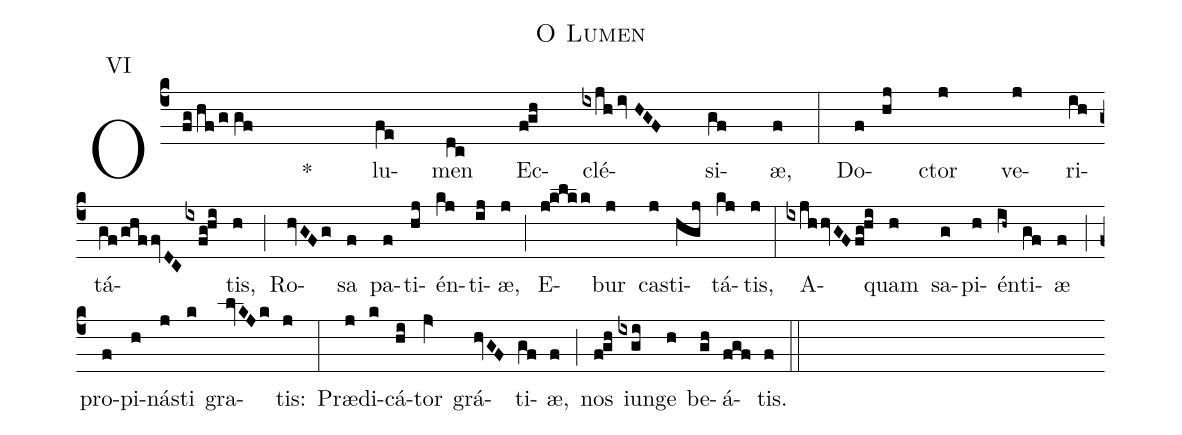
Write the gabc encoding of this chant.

name: O Lumen;
annotation: VI;
%%
(c4)O(fg/hf/ggf) *(//) lu(fe)men(dc) Ec(f!gh)clé(ixjh/ivHGF)si(gf)æ,(f) (:) Do(f//hj)ctor(j) ve(j)ri(ihz)tá(gf/ghf/fvDC/ixfg!hi)tis,(h) (;) Ro(hvGFg)sa(f) pa(f)ti(hj)én(kj)ti(ij)æ,(j) (;) E(j!klkk)bur(j) ca(j)sti(hgj)tá(kj)tis,(j) (:) A(ixjhhvGF/fg!hi)quam(h) sa(g)pi(h)én(ih~)ti(gf)æ(f) (;) pro(f)pi(h)ná(j)sti(k) gra(lvKJk)tis:(j) (:) Præ(j)di(k)cá(hi)tor(jV>) grá(hvGF)ti(gf)æ,(f) (;) nos(f!gh) iun(ixgi)ge(h) be(gh)á(fgf)tis.(f) (::)
